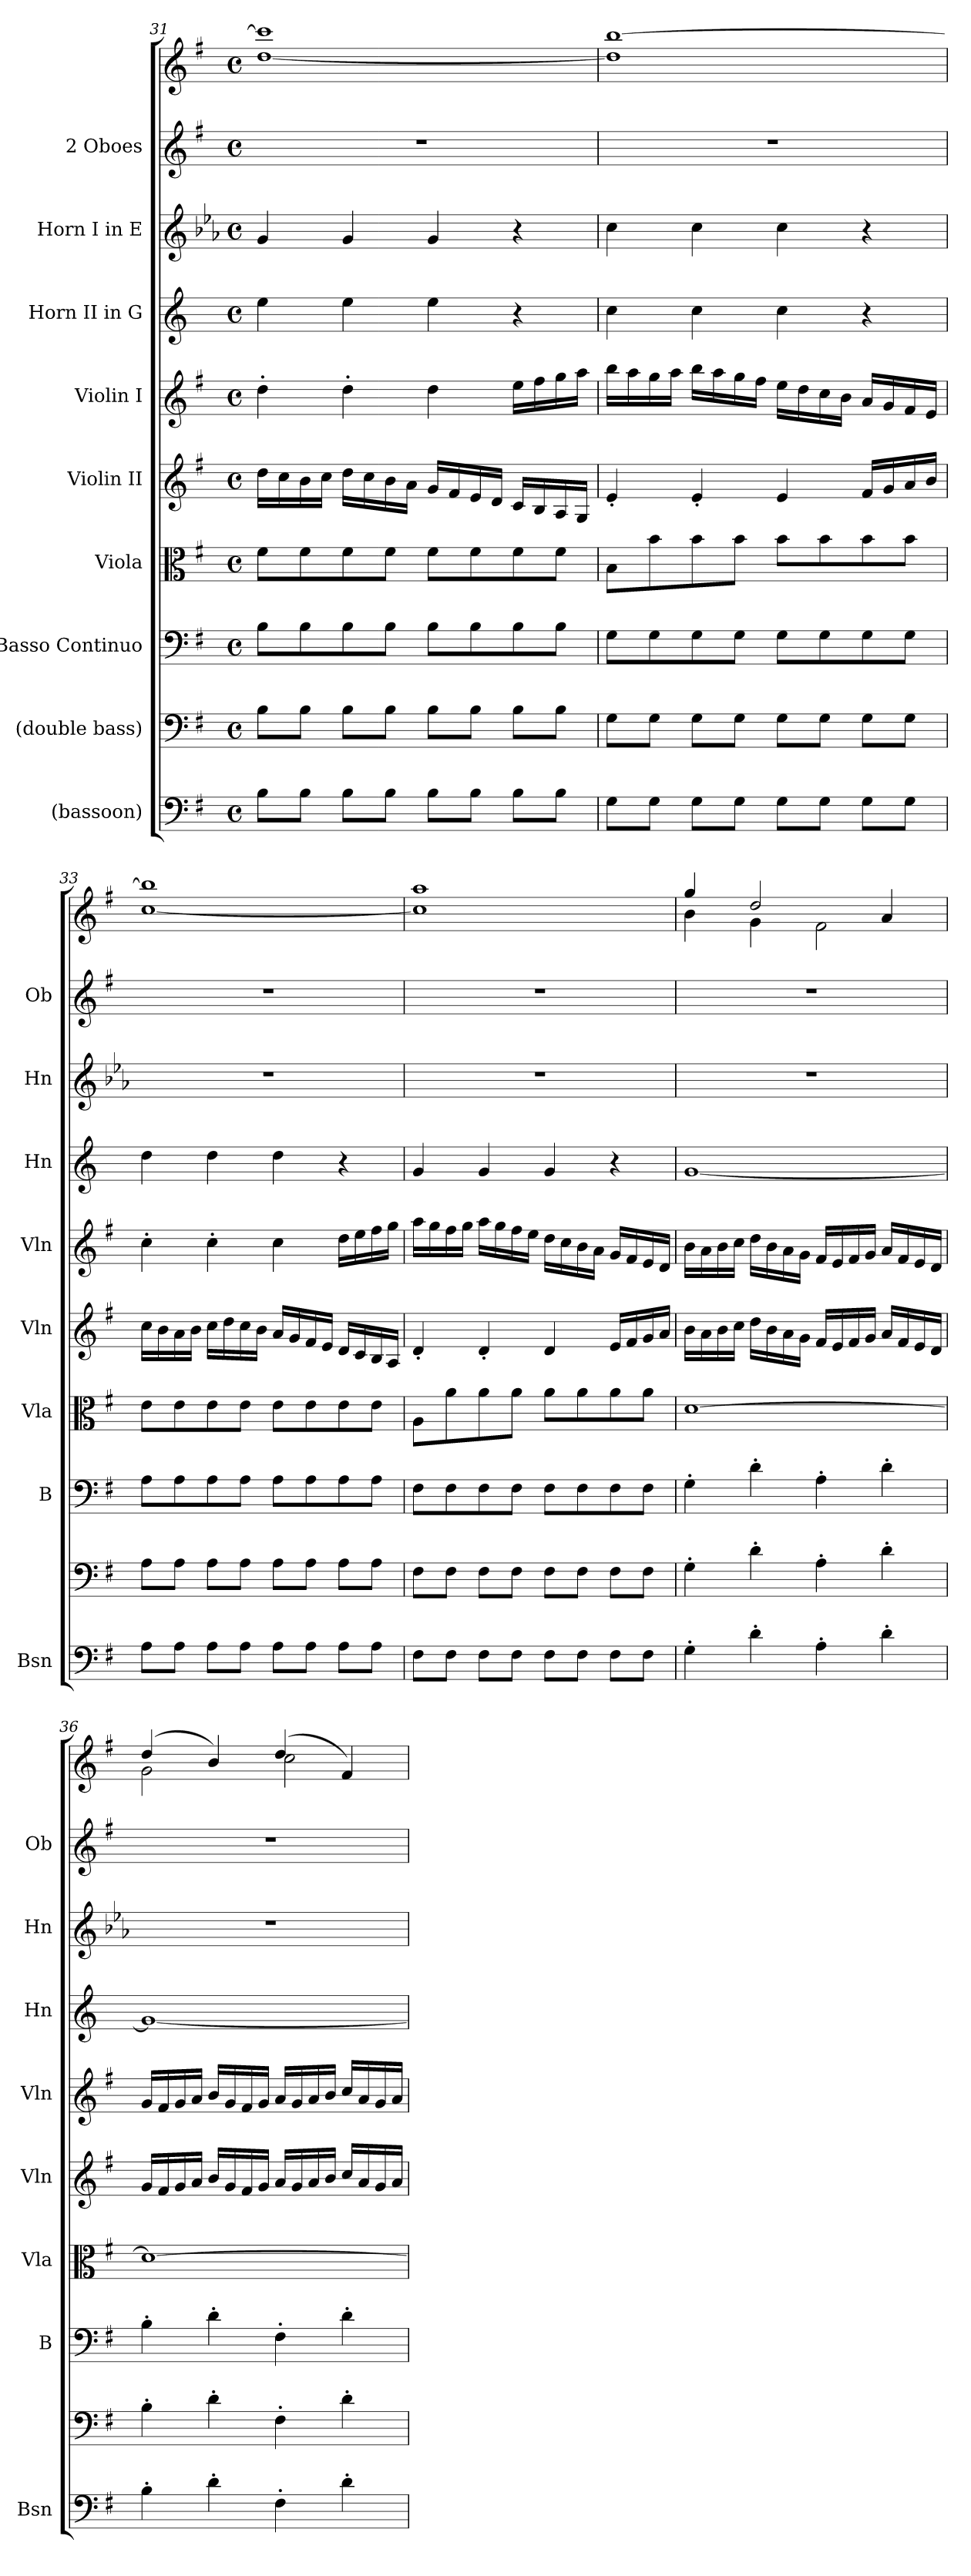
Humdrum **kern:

**kern	**kern	**kern	**kern	**kern	**kern	**kern	**kern	**kern	**kern
*part9	*part8	*part7	*part6	*part5	*part4	*part3	*part2	*part1	*part1
*staff10	*staff9	*staff8	*staff7	*staff6	*staff5	*staff4	*staff3	*staff2	*staff1
*I"(bassoon)	*I"(double bass)	*I"Basso Continuo	*I"Viola	*I"Violin II	*I"Violin I	*I"Horn II in G	*I"Horn I in E	*I"2 Oboes	*
*I'Bsn	*	*I'B	*I'Vla	*I'Vln	*I'Vln	*I'Hn	*I'Hn	*I'Ob	*
*clefF4	*clefF4	*clefF4	*clefC3	*clefG2	*clefG2	*clefG2	*clefG2	*clefG2	*clefG2
*	*	*	*	*	*	*ITrd3c5	*ITrd5c8	*	*
*k[f#]	*k[f#]	*k[f#]	*k[f#]	*k[f#]	*k[f#]	*k[f#]	*k[f#]	*k[f#]	*k[f#]
*M4/4	*M4/4	*M4/4	*M4/4	*M4/4	*M4/4	*M4/4	*M4/4	*M4/4	*M4/4
*met(c)	*met(c)	*met(c)	*met(c)	*met(c)	*met(c)	*met(c)	*met(c)	*met(c)	*met(c)
=31	=31	=31	=31	=31	=31	=31	=31	=31	=31
8B\L	8B\L	8BL	8f#L	16ddLL	4dd'	4b	4B	1r	[1dd 1ccc]
.	.	.	.	16cc	.	.	.	.	.
8B\J	8B\J	8B	8f#	16b	.	.	.	.	.
.	.	.	.	16ccJJ	.	.	.	.	.
8B\L	8B\L	8B	8f#	16ddLL	4dd'	4b	4B	.	.
.	.	.	.	16cc	.	.	.	.	.
8B\J	8B\J	8BJ	8f#J	16b	.	.	.	.	.
.	.	.	.	16aJJ	.	.	.	.	.
8B\L	8B\L	8BL	8f#L	16gLL	4dd	4b	4B	.	.
.	.	.	.	16f#	.	.	.	.	.
8B\J	8B\J	8B	8f#	16e	.	.	.	.	.
.	.	.	.	16dJJ	.	.	.	.	.
8B\L	8B\L	8B	8f#	16cLL	16eeLL	4r	4r	.	.
.	.	.	.	16B	16ff#	.	.	.	.
8B\J	8B\J	8BJ	8f#J	16A	16gg	.	.	.	.
.	.	.	.	16GJJ	16aaJJ	.	.	.	.
=32	=32	=32	=32	=32	=32	=32	=32	=32	=32
8G\L	8G\L	8GL	8BL	4e'	16bbLL	4g	4e	1r	1dd] [1bb
.	.	.	.	.	16aa	.	.	.	.
8G\J	8G\J	8G	8b	.	16gg	.	.	.	.
.	.	.	.	.	16aaJJ	.	.	.	.
8G\L	8G\L	8G	8b	4e'	16bbLL	4g	4e	.	.
.	.	.	.	.	16aa	.	.	.	.
8G\J	8G\J	8GJ	8bJ	.	16gg	.	.	.	.
.	.	.	.	.	16ff#JJ	.	.	.	.
8G\L	8G\L	8GL	8bL	4e	16eeLL	4g	4e	.	.
.	.	.	.	.	16dd	.	.	.	.
8G\J	8G\J	8G	8b	.	16cc	.	.	.	.
.	.	.	.	.	16bJJ	.	.	.	.
8G\L	8G\L	8G	8b	16f#LL	16aLL	4r	4r	.	.
.	.	.	.	16g	16g	.	.	.	.
8G\J	8G\J	8GJ	8bJ	16a	16f#	.	.	.	.
.	.	.	.	16bJJ	16eJJ	.	.	.	.
=33	=33	=33	=33	=33	=33	=33	=33	=33	=33
8A\L	8A\L	8AL	8eL	16ccLL	4cc'	4a	1r	1r	[1cc 1bb]
.	.	.	.	16b	.	.	.	.	.
8A\J	8A\J	8A	8e	16a	.	.	.	.	.
.	.	.	.	16bJJ	.	.	.	.	.
8A\L	8A\L	8A	8e	16ccLL	4cc'	4a	.	.	.
.	.	.	.	16dd	.	.	.	.	.
8A\J	8A\J	8AJ	8eJ	16cc	.	.	.	.	.
.	.	.	.	16bJJ	.	.	.	.	.
8A\L	8A\L	8AL	8eL	16aLL	4cc	4a	.	.	.
.	.	.	.	16g	.	.	.	.	.
8A\J	8A\J	8A	8e	16f#	.	.	.	.	.
.	.	.	.	16eJJ	.	.	.	.	.
8A\L	8A\L	8A	8e	16dLL	16ddLL	4r	.	.	.
.	.	.	.	16c	16ee	.	.	.	.
8A\J	8A\J	8AJ	8eJ	16B	16ff#	.	.	.	.
.	.	.	.	16AJJ	16ggJJ	.	.	.	.
=34	=34	=34	=34	=34	=34	=34	=34	=34	=34
8F#\L	8F#\L	8F#L	8AL	4d'	16aaLL	4d	1r	1r	1cc] 1aa
.	.	.	.	.	16gg	.	.	.	.
8F#\J	8F#\J	8F#	8a	.	16ff#	.	.	.	.
.	.	.	.	.	16ggJJ	.	.	.	.
8F#\L	8F#\L	8F#	8a	4d'	16aaLL	4d	.	.	.
.	.	.	.	.	16gg	.	.	.	.
8F#\J	8F#\J	8F#J	8aJ	.	16ff#	.	.	.	.
.	.	.	.	.	16eeJJ	.	.	.	.
8F#\L	8F#\L	8F#L	8aL	4d	16ddLL	4d	.	.	.
.	.	.	.	.	16cc	.	.	.	.
8F#\J	8F#\J	8F#	8a	.	16b	.	.	.	.
.	.	.	.	.	16aJJ	.	.	.	.
8F#\L	8F#\L	8F#	8a	16eLL	16gLL	4r	.	.	.
.	.	.	.	16f#	16f#	.	.	.	.
8F#\J	8F#\J	8F#J	8aJ	16g	16e	.	.	.	.
.	.	.	.	16aJJ	16dJJ	.	.	.	.
=35	=35	=35	=35	=35	=35	=35	=35	=35	=35
*	*	*	*	*	*	*	*	*	*^
4G'	4G'	4G'	[1d	16bLL	16bLL	[1d	1r	1r	4gg	4b
.	.	.	.	16a	16a	.	.	.	.	.
.	.	.	.	16b	16b	.	.	.	.	.
.	.	.	.	16ccJJ	16ccJJ	.	.	.	.	.
4d'	4d'	4d'	.	16ddLL	16ddLL	.	.	.	2dd	4g
.	.	.	.	16b	16b	.	.	.	.	.
.	.	.	.	16a	16a	.	.	.	.	.
.	.	.	.	16gJJ	16gJJ	.	.	.	.	.
4A'	4A'	4A'	.	16f#LL	16f#LL	.	.	.	.	2f#
.	.	.	.	16e	16e	.	.	.	.	.
.	.	.	.	16f#	16f#	.	.	.	.	.
.	.	.	.	16gJJ	16gJJ	.	.	.	.	.
4d'	4d'	4d'	.	16aLL	16aLL	.	.	.	4a	.
.	.	.	.	16f#	16f#	.	.	.	.	.
.	.	.	.	16e	16e	.	.	.	.	.
.	.	.	.	16dJJ	16dJJ	.	.	.	.	.
=36	=36	=36	=36	=36	=36	=36	=36	=36	=36	=36
4B'	4B'	4B'	1d_	16gLL	16gLL	1d_	1r	1r	(4dd	2g
.	.	.	.	16f#	16f#	.	.	.	.	.
.	.	.	.	16g	16g	.	.	.	.	.
.	.	.	.	16aJJ	16aJJ	.	.	.	.	.
4d'	4d'	4d'	.	16bLL	16bLL	.	.	.	4b)	.
.	.	.	.	16g	16g	.	.	.	.	.
.	.	.	.	16f#	16f#	.	.	.	.	.
.	.	.	.	16gJJ	16gJJ	.	.	.	.	.
4F#'	4F#'	4F#'	.	16aLL	16aLL	.	.	.	(4dd	2cc
.	.	.	.	16g	16g	.	.	.	.	.
.	.	.	.	16a	16a	.	.	.	.	.
.	.	.	.	16bJJ	16bJJ	.	.	.	.	.
4d'	4d'	4d'	.	16ccLL	16ccLL	.	.	.	4f#)	.
.	.	.	.	16a	16a	.	.	.	.	.
.	.	.	.	16g	16g	.	.	.	.	.
.	.	.	.	16aJJ	16aJJ	.	.	.	.	.
*	*	*	*	*	*	*	*	*	*v	*v
=	=	=	=	=	=	=	=	=	=
*-	*-	*-	*-	*-	*-	*-	*-	*-	*-
